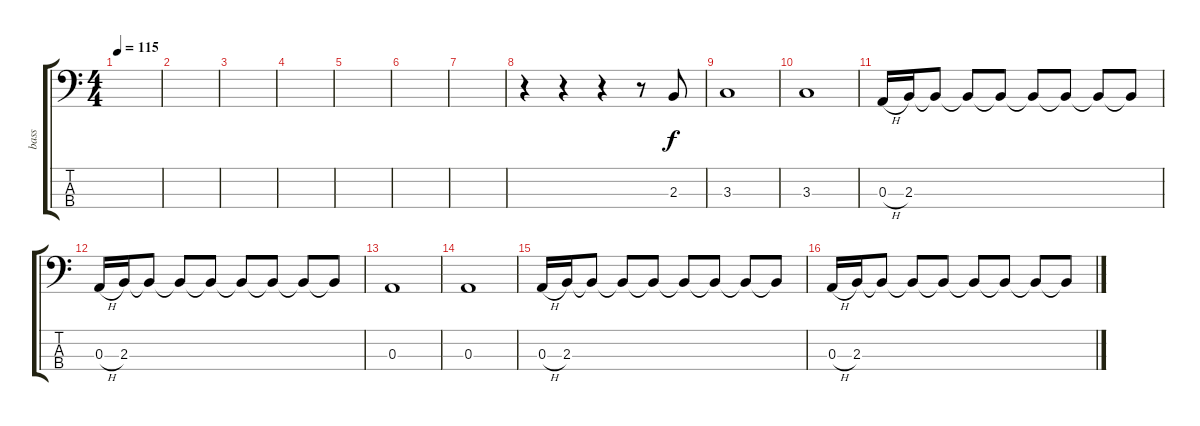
\track ("bass" "bass") {instrument fretlessbass}
\staff {score tabs}
\tuning (G2 D2 A1 E1) {hide}
\ts (4 4)
\tempo 115
\clef f4
\ks c
|
|
|
|
|
|
|
r.4 r.4 r.4 r.8 2.3.8 |
3.3.1 |
3.3.1 |
0.3{h}.16 2.3.16 2.3{t}.8 2.3{t}.8 2.3{t}.8 2.3{t}.8 2.3{t}.8 2.3{t}.8 2.3{t}.8 |
0.3{h}.16 2.3.16 2.3{t}.8 2.3{t}.8 2.3{t}.8 2.3{t}.8 2.3{t}.8 2.3{t}.8 2.3{t}.8 |
0.3.1 |
0.3.1 |
0.3{h}.16 2.3.16 2.3{t}.8 2.3{t}.8 2.3{t}.8 2.3{t}.8 2.3{t}.8 2.3{t}.8 2.3{t}.8 |
0.3{h}.16 2.3.16 2.3{t}.8 2.3{t}.8 2.3{t}.8 2.3{t}.8 2.3{t}.8 2.3{t}.8 2.3{t}.8
